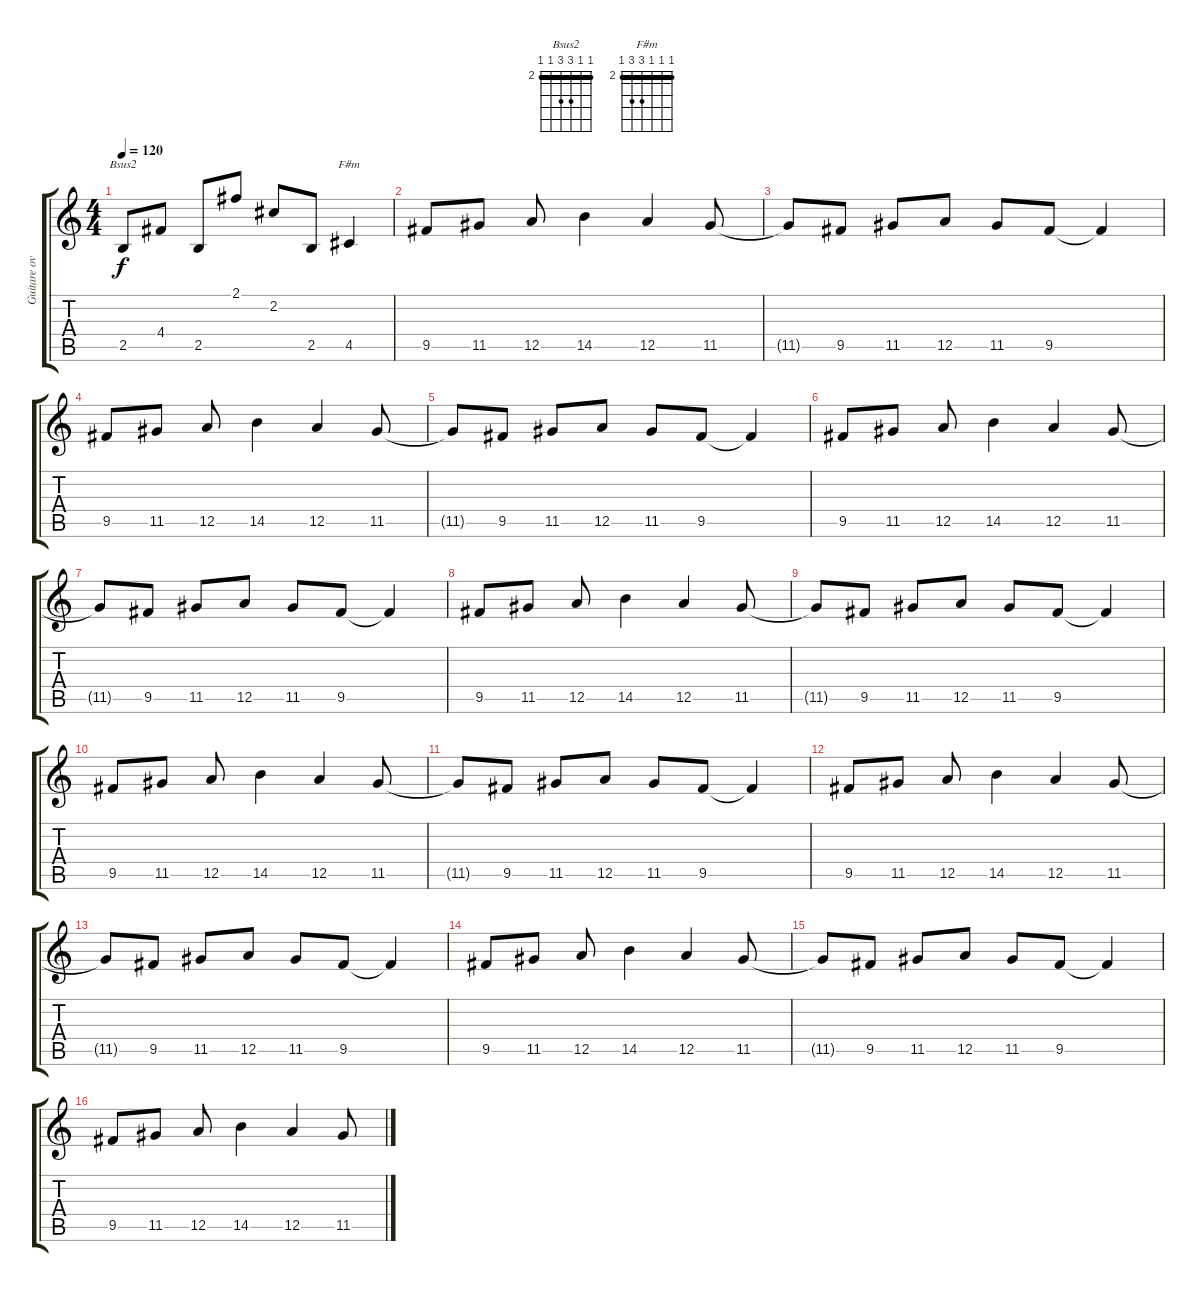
\track ("Guitare overdrive" "Guitare ov") {instrument overdrivenguitar}
\staff {score tabs}
\tuning (E4 B3 G3 D3 A2 E2) {hide}
\chord ("Bsus2" 2 2 4 4 2 2) {firstfret 2 barre 2}
\chord ("F#m" 2 2 2 4 4 2) {firstfret 2 barre 2}
\ts (4 4)
\tempo 120
\clef g2
\ks c
2.5.8{ch "Bsus2" dy f} 4.4.8 2.5.8 2.1.8 2.2.8 2.5.8 4.5.4{ch "F#m"} |
9.5.8 11.5.8 12.5.8 14.5.4 12.5.4 11.5.8 |
11.5{t}.8 9.5.8 11.5.8 12.5.8 11.5.8 9.5.8 9.5{t}.4 |
9.5.8 11.5.8 12.5.8 14.5.4 12.5.4 11.5.8 |
11.5{t}.8 9.5.8 11.5.8 12.5.8 11.5.8 9.5.8 9.5{t}.4 |
9.5.8 11.5.8 12.5.8 14.5.4 12.5.4 11.5.8 |
11.5{t}.8 9.5.8 11.5.8 12.5.8 11.5.8 9.5.8 9.5{t}.4 |
9.5.8 11.5.8 12.5.8 14.5.4 12.5.4 11.5.8 |
11.5{t}.8 9.5.8 11.5.8 12.5.8 11.5.8 9.5.8 9.5{t}.4 |
9.5.8 11.5.8 12.5.8 14.5.4 12.5.4 11.5.8 |
11.5{t}.8 9.5.8 11.5.8 12.5.8 11.5.8 9.5.8 9.5{t}.4 |
9.5.8 11.5.8 12.5.8 14.5.4 12.5.4 11.5.8 |
11.5{t}.8 9.5.8 11.5.8 12.5.8 11.5.8 9.5.8 9.5{t}.4 |
9.5.8 11.5.8 12.5.8 14.5.4 12.5.4 11.5.8 |
11.5{t}.8 9.5.8 11.5.8 12.5.8 11.5.8 9.5.8 9.5{t}.4 |
9.5.8 11.5.8 12.5.8 14.5.4 12.5.4 11.5.8
